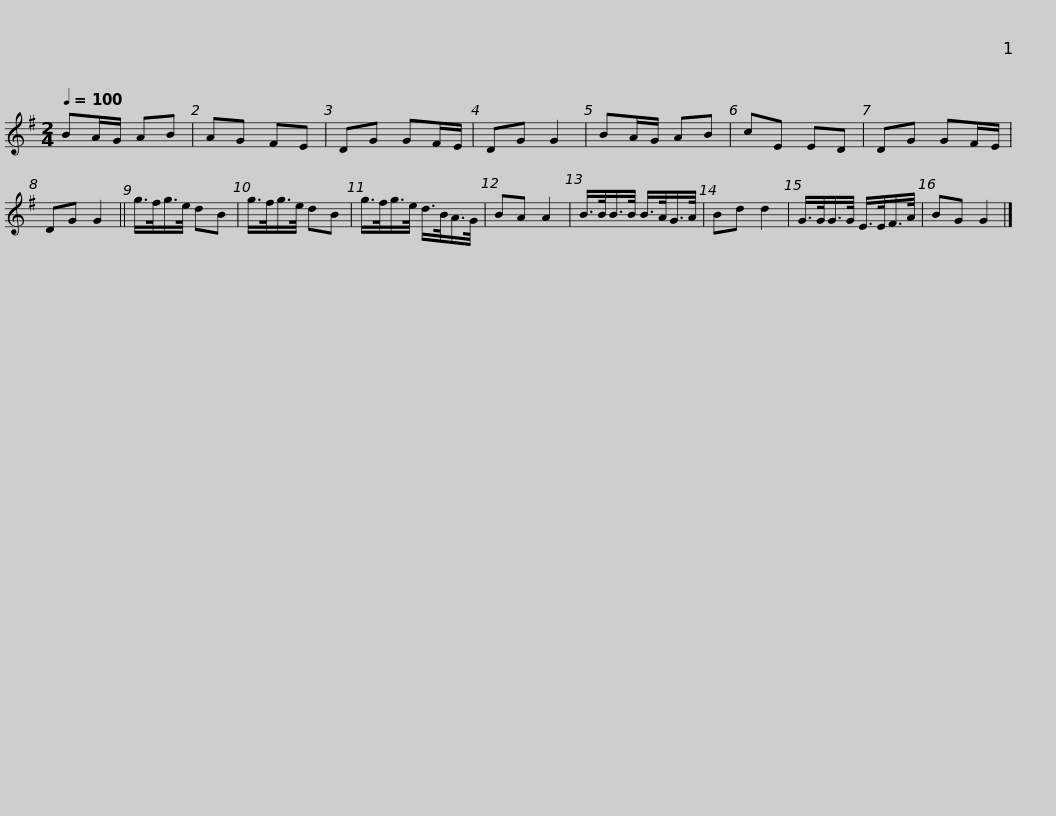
X:1
L:1/8
Q:1/4=100
M:2/4
I:linebreak $
K:G
V:1 treble
V:1
 BA/G/ AB | AG FE | DG GF/E/ | DG G2 | BA/G/ AB | %5
 cE ED | DG GF/E/ | DG G2 || g/>f/g/>e/ dB |$ g/>f/g/>e/ dB | %10
 g/>f/g/>e/ d/>B/A/>G/ | BA A2 | B/>B/B/>B/ B/>A/G/>A/ | Bd d2 | G/>G/G/>G/ E/>E/F/>A/ | %15
 BG G2 |] %16
